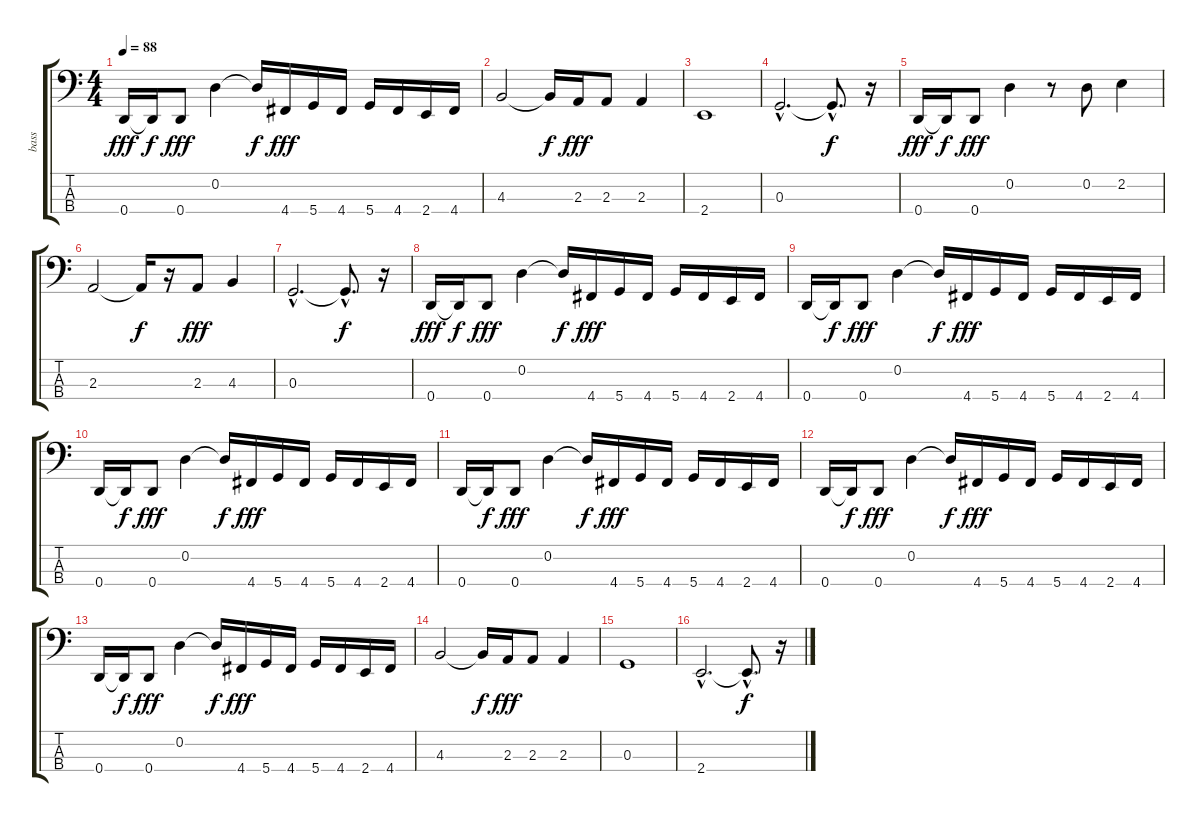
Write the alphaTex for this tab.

\track ("bass" "bass") {instrument electricbassfinger}
\staff {score tabs}
\tuning (G2 D2 G1 D1) {hide}
\ts (4 4)
\tempo 88
\clef f4
\ks c
0.4.16{dy fff} 0.4{t}.16{dy f} 0.4.8{dy fff} 0.2.4 0.2{t}.16{dy f} 4.4.16{dy fff} 5.4.16 4.4.16 5.4.16 4.4.16 2.4.16 4.4.16 |
4.3.2 4.3{t}.16{dy f} 2.3.16{dy fff} 2.3.8 2.3.4 |
2.4.1 |
0.3{hac}.2{d} 0.3{hac t}.8{d dy f} r.16 |
0.4.16{dy fff} 0.4{t}.16{dy f} 0.4.8{dy fff} 0.2.4 r.8 0.2.8 2.2.4 |
2.3.2 2.3{t}.16{dy f} r.16 2.3.8{dy fff} 4.3.4 |
0.3{hac}.2{d} 0.3{hac t}.8{d dy f} r.16 |
0.4.16{dy fff} 0.4{t}.16{dy f} 0.4.8{dy fff} 0.2.4 0.2{t}.16{dy f} 4.4.16{dy fff} 5.4.16 4.4.16 5.4.16 4.4.16 2.4.16 4.4.16 |
0.4.16 0.4{t}.16{dy f} 0.4.8{dy fff} 0.2.4 0.2{t}.16{dy f} 4.4.16{dy fff} 5.4.16 4.4.16 5.4.16 4.4.16 2.4.16 4.4.16 |
0.4.16 0.4{t}.16{dy f} 0.4.8{dy fff} 0.2.4 0.2{t}.16{dy f} 4.4.16{dy fff} 5.4.16 4.4.16 5.4.16 4.4.16 2.4.16 4.4.16 |
0.4.16 0.4{t}.16{dy f} 0.4.8{dy fff} 0.2.4 0.2{t}.16{dy f} 4.4.16{dy fff} 5.4.16 4.4.16 5.4.16 4.4.16 2.4.16 4.4.16 |
0.4.16 0.4{t}.16{dy f} 0.4.8{dy fff} 0.2.4 0.2{t}.16{dy f} 4.4.16{dy fff} 5.4.16 4.4.16 5.4.16 4.4.16 2.4.16 4.4.16 |
0.4.16 0.4{t}.16{dy f} 0.4.8{dy fff} 0.2.4 0.2{t}.16{dy f} 4.4.16{dy fff} 5.4.16 4.4.16 5.4.16 4.4.16 2.4.16 4.4.16 |
4.3.2 4.3{t}.16{dy f} 2.3.16{dy fff} 2.3.8 2.3.4 |
0.3.1 |
2.4{hac}.2{d} 2.4{hac t}.8{d dy f} r.16
